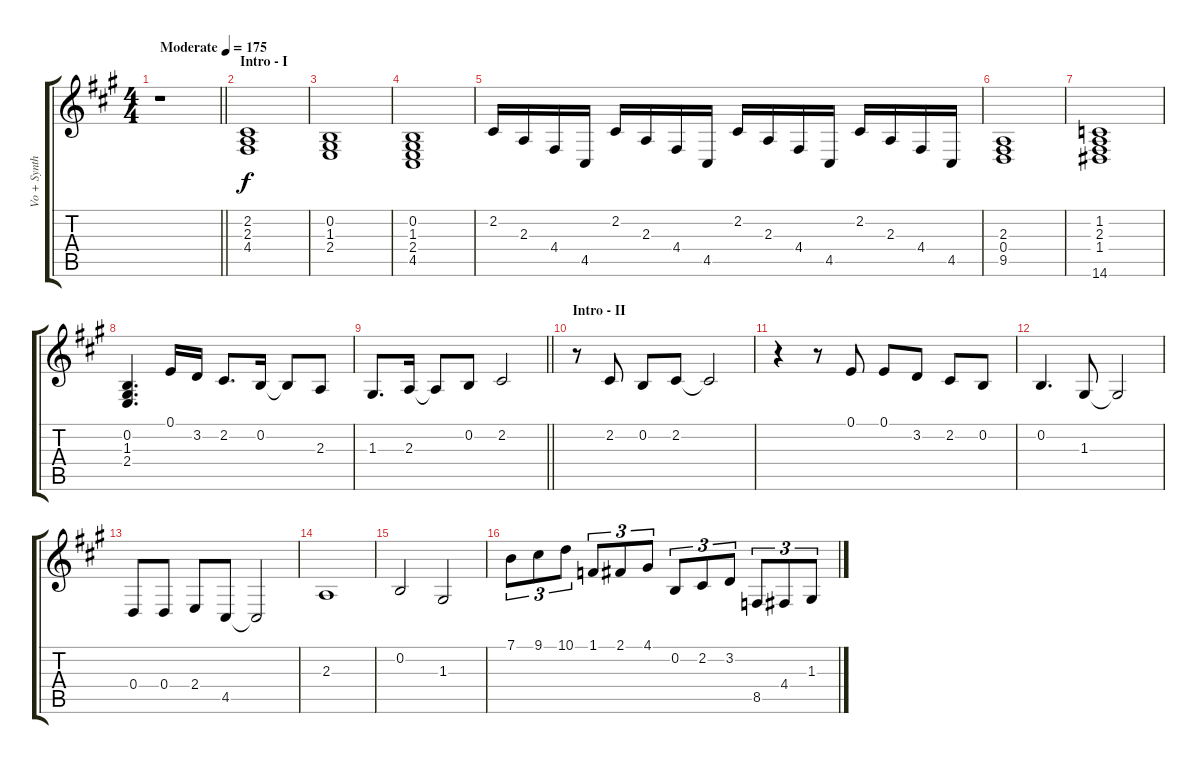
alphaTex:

\track ("Vo + Synth." "Vo + Synth") {instrument lead6voice}
\staff {score tabs}
\tuning (E4 B3 G3 D3 A2 E2) {hide}
\ts (4 4)
\tempo (175 "Moderate")
\clef g2
\barLineRight lightlight
\ks f#minor
r.1{dy f instrument lead6voice} |
\section ("" "Intro - I")
(2.2 2.3 4.4).1{volume 14 instrument stringensemble1} |
(0.2 1.3 2.4).1 |
(0.2 1.3 2.4 4.5).1 |
2.2.16 2.3.16 4.4.16 4.5.16 2.2.16 2.3.16 4.4.16 4.5.16 2.2.16 2.3.16 4.4.16 4.5.16 2.2.16 2.3.16 4.4.16 4.5.16 |
(2.3 0.4 9.5).1 |
(1.2 2.3 1.4 14.6).1 |
(0.2 1.3 2.4).4{d} 0.1.16 3.2.16 2.2.8{d} 0.2.16 0.2{t}.8{beam Up} 2.3.8{beam Up} |
\barLineRight lightlight
1.3.8{d} 2.3.16 2.3{t}.8 0.2.8 2.2.2 |
\section ("" "Intro - II")
r.8 2.2.8 0.2.8 2.2.8 2.2{t}.2 |
r.4 r.8 0.1.8 0.1.8 3.2.8 2.2.8 0.2.8 |
0.2.4{d} 1.3.8 1.3{t}.2 |
0.4.8 0.4.8 2.4.8 4.5.8 4.5{t}.2 |
2.3.1 |
0.2.2 1.3.2 |
7.1.8{tu (3 2)} 9.1.8{tu (3 2)} 10.1.8{tu (3 2)} 1.1.8{tu (3 2)} 2.1.8{tu (3 2)} 4.1.8{tu (3 2)} 0.2.8{tu (3 2)} 2.2.8{tu (3 2)} 3.2.8{tu (3 2)} 8.5.8{tu (3 2)} 4.4.8{tu (3 2)} 1.3.8{tu (3 2)}
